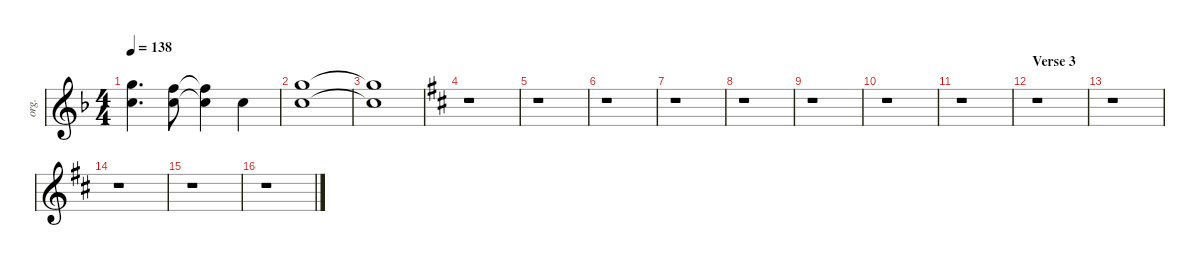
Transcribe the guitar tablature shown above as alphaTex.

\hideDynamics
\bracketExtendMode groupsimilarinstruments
\otherSystemsTrackNameOrientation horizontal
\track ("Organ" "org.") {instrument rockorgan}
\staff {score}
\tuning (E4 B3 G3 D3 A2 E2)
\ts (4 4)
\tempo 138
\clef g2
\ks f
(20.2{acc forcenatural} 17.3{acc forcenatural}).4{d dy mf} (13.1{acc forcenatural} 13.2{acc forcenatural}).8 (13.2{t acc forcenatural} 13.1{t acc forcenatural}).4 13.2{acc forcenatural}.4 |
(15.1{acc forcenatural} 13.2{acc forcenatural}).1 |
(13.2{t acc forcenatural} 15.1{t acc forcenatural}).1{dy ff} |
\ks d
r.1 |
r.1 |
r.1 |
r.1 |
r.1 |
r.1 |
r.1 |
r.1 |
\section ("" "Verse 3")
r.1 |
r.1 |
r.1 |
r.1 |
r.1
